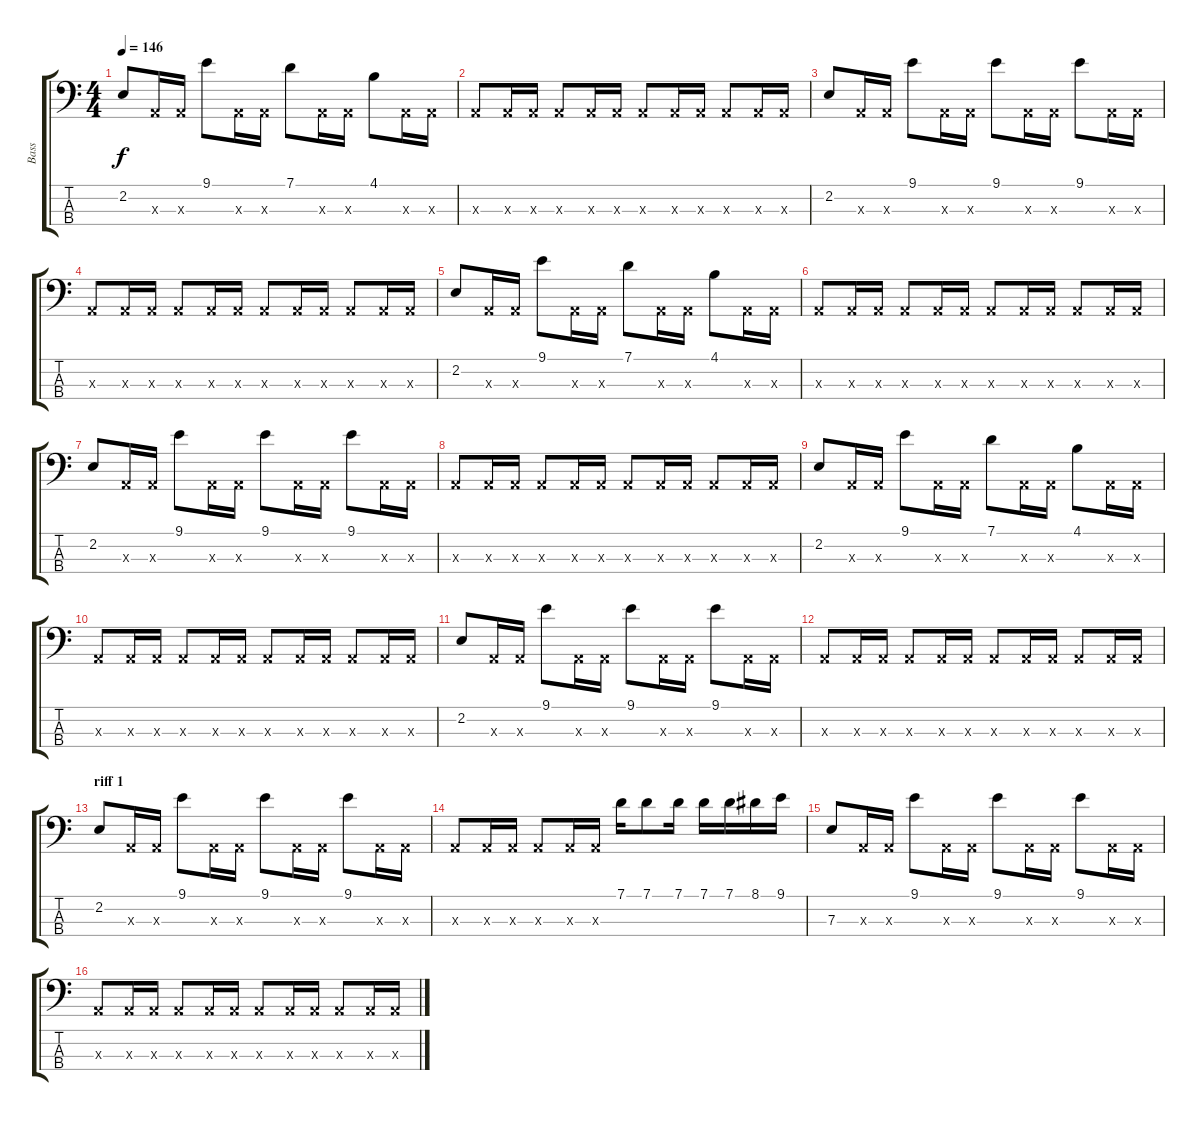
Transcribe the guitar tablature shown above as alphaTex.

\track ("Bass" "Bass") {instrument slapbass1}
\staff {score tabs}
\tuning (G2 D2 A1 E1) {hide}
\ts (4 4)
\tempo 146
\clef f4
\ks c
2.2.8{dy f} 0.3{x}.16 0.3{x}.16 9.1.8 0.3{x}.16 0.3{x}.16 7.1.8 0.3{x}.16 0.3{x}.16 4.1.8 0.3{x}.16 0.3{x}.16 |
0.3{x}.8 0.3{x}.16 0.3{x}.16 0.3{x}.8 0.3{x}.16 0.3{x}.16 0.3{x}.8 0.3{x}.16 0.3{x}.16 0.3{x}.8 0.3{x}.16 0.3{x}.16 |
2.2.8 0.3{x}.16 0.3{x}.16 9.1.8 0.3{x}.16 0.3{x}.16 9.1.8 0.3{x}.16 0.3{x}.16 9.1.8 0.3{x}.16 0.3{x}.16 |
0.3{x}.8 0.3{x}.16 0.3{x}.16 0.3{x}.8 0.3{x}.16 0.3{x}.16 0.3{x}.8 0.3{x}.16 0.3{x}.16 0.3{x}.8 0.3{x}.16 0.3{x}.16 |
2.2.8 0.3{x}.16 0.3{x}.16 9.1.8 0.3{x}.16 0.3{x}.16 7.1.8 0.3{x}.16 0.3{x}.16 4.1.8 0.3{x}.16 0.3{x}.16 |
0.3{x}.8 0.3{x}.16 0.3{x}.16 0.3{x}.8 0.3{x}.16 0.3{x}.16 0.3{x}.8 0.3{x}.16 0.3{x}.16 0.3{x}.8 0.3{x}.16 0.3{x}.16 |
2.2.8 0.3{x}.16 0.3{x}.16 9.1.8 0.3{x}.16 0.3{x}.16 9.1.8 0.3{x}.16 0.3{x}.16 9.1.8 0.3{x}.16 0.3{x}.16 |
0.3{x}.8 0.3{x}.16 0.3{x}.16 0.3{x}.8 0.3{x}.16 0.3{x}.16 0.3{x}.8 0.3{x}.16 0.3{x}.16 0.3{x}.8 0.3{x}.16 0.3{x}.16 |
2.2.8 0.3{x}.16 0.3{x}.16 9.1.8 0.3{x}.16 0.3{x}.16 7.1.8 0.3{x}.16 0.3{x}.16 4.1.8 0.3{x}.16 0.3{x}.16 |
0.3{x}.8 0.3{x}.16 0.3{x}.16 0.3{x}.8 0.3{x}.16 0.3{x}.16 0.3{x}.8 0.3{x}.16 0.3{x}.16 0.3{x}.8 0.3{x}.16 0.3{x}.16 |
2.2.8 0.3{x}.16 0.3{x}.16 9.1.8 0.3{x}.16 0.3{x}.16 9.1.8 0.3{x}.16 0.3{x}.16 9.1.8 0.3{x}.16 0.3{x}.16 |
0.3{x}.8 0.3{x}.16 0.3{x}.16 0.3{x}.8 0.3{x}.16 0.3{x}.16 0.3{x}.8 0.3{x}.16 0.3{x}.16 0.3{x}.8 0.3{x}.16 0.3{x}.16 |
\section ("" "riff 1")
2.2.8 0.3{x}.16 0.3{x}.16 9.1.8 0.3{x}.16 0.3{x}.16 9.1.8 0.3{x}.16 0.3{x}.16 9.1.8 0.3{x}.16 0.3{x}.16 |
0.3{x}.8 0.3{x}.16 0.3{x}.16 0.3{x}.8 0.3{x}.16 0.3{x}.16 7.1.16 7.1.8 7.1.16 7.1.16 7.1.16 8.1.16 9.1.16 |
7.3.8 0.3{x}.16 0.3{x}.16 9.1.8 0.3{x}.16 0.3{x}.16 9.1.8 0.3{x}.16 0.3{x}.16 9.1.8 0.3{x}.16 0.3{x}.16 |
0.3{x}.8 0.3{x}.16 0.3{x}.16 0.3{x}.8 0.3{x}.16 0.3{x}.16 0.3{x}.8 0.3{x}.16 0.3{x}.16 0.3{x}.8 0.3{x}.16 0.3{x}.16
